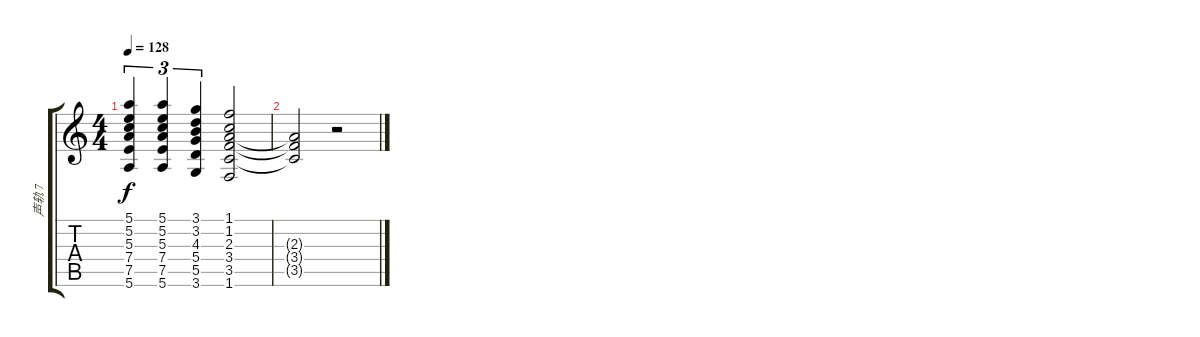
\track ("声轨 7" "声轨 7") {instrument overdrivenguitar}
\staff {score tabs}
\tuning (E4 B3 G3 D3 A2 E2) {hide}
\ts (4 4)
\tempo 128
\clef g2
\ks c
(5.1 5.2 5.3 7.4 7.5 5.6).4{tu (3 2) dy f} (5.1 5.2 5.3 7.4 7.5 5.6).4{tu (3 2)} (3.1 3.2 4.3 5.4 5.5 3.6).4{tu (3 2)} (1.1 1.2 2.3 3.4 3.5 1.6).2 |
(2.3{t} 3.4{t} 3.5{t}).2 r.2
